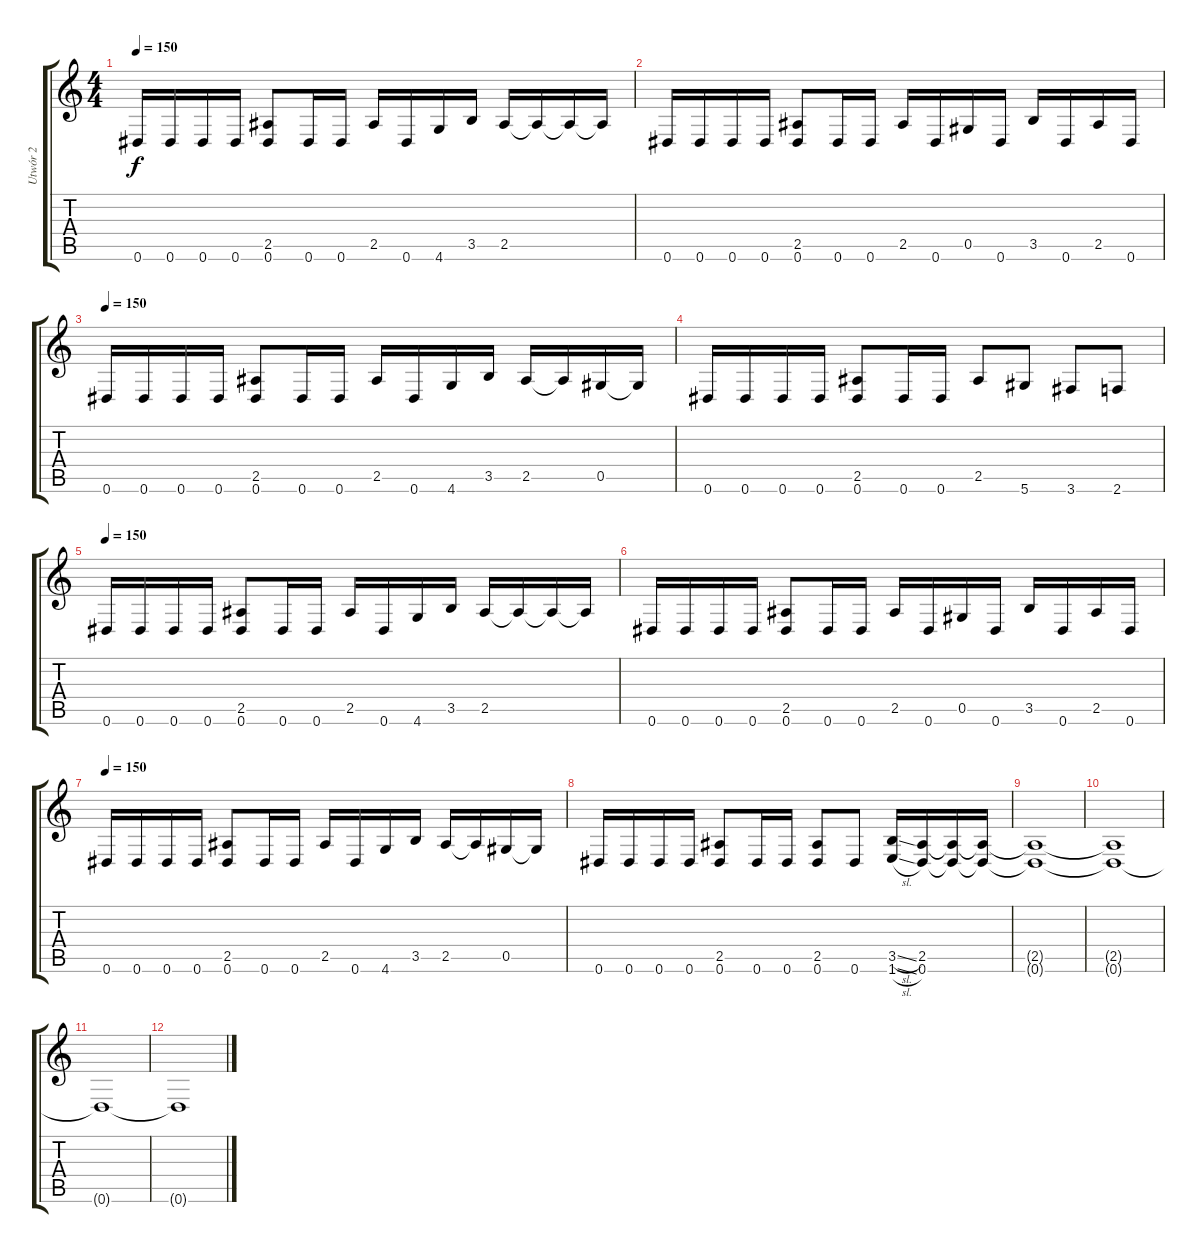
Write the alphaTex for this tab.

\track ("Utwór 2" "Utwór 2") {instrument overdrivenguitar}
\staff {score tabs}
\tuning (Eb4 Bb3 Gb3 Db3 Ab2 Eb2) {hide}
\ts (4 4)
\tempo 150
\clef g2
\ks c
0.6.16{dy f} 0.6.16 0.6.16 0.6.16 (2.5 0.6).8 0.6.16 0.6.16 2.5.16 0.6.16 4.6.16 3.5.16 2.5.16 2.5{t}.16 2.5{t}.16 2.5{t}.16 |
0.6.16 0.6.16 0.6.16 0.6.16 (2.5 0.6).8 0.6.16 0.6.16 2.5.16 0.6.16 0.5.16 0.6.16 3.5.16 0.6.16 2.5.16 0.6.16 |
\tempo 150
0.6.16 0.6.16 0.6.16 0.6.16 (2.5 0.6).8 0.6.16 0.6.16 2.5.16 0.6.16 4.6.16 3.5.16 2.5.16 2.5{t}.16 0.5.16 0.5{t}.16 |
0.6.16 0.6.16 0.6.16 0.6.16 (2.5 0.6).8 0.6.16 0.6.16 2.5.8 5.6.8 3.6.8 2.6.8 |
\tempo 150
0.6.16 0.6.16 0.6.16 0.6.16 (2.5 0.6).8 0.6.16 0.6.16 2.5.16 0.6.16 4.6.16 3.5.16 2.5.16 2.5{t}.16 2.5{t}.16 2.5{t}.16 |
0.6.16 0.6.16 0.6.16 0.6.16 (2.5 0.6).8 0.6.16 0.6.16 2.5.16 0.6.16 0.5.16 0.6.16 3.5.16 0.6.16 2.5.16 0.6.16 |
\tempo 150
0.6.16 0.6.16 0.6.16 0.6.16 (2.5 0.6).8 0.6.16 0.6.16 2.5.16 0.6.16 4.6.16 3.5.16 2.5.16 2.5{t}.16 0.5.16 0.5{t}.16 |
0.6.16 0.6.16 0.6.16 0.6.16 (2.5 0.6).8 0.6.16 0.6.16 (2.5 0.6).8 0.6.8 (3.5{sl} 1.6{sl}).16 (2.5 0.6).16 (2.5{t} 0.6{t}).16 (2.5{t} 0.6{t}).16 |
(2.5{t} 0.6{t}).1 |
(2.5{t} 0.6{t}).1 |
0.6{t}.1 |
0.6{t}.1
